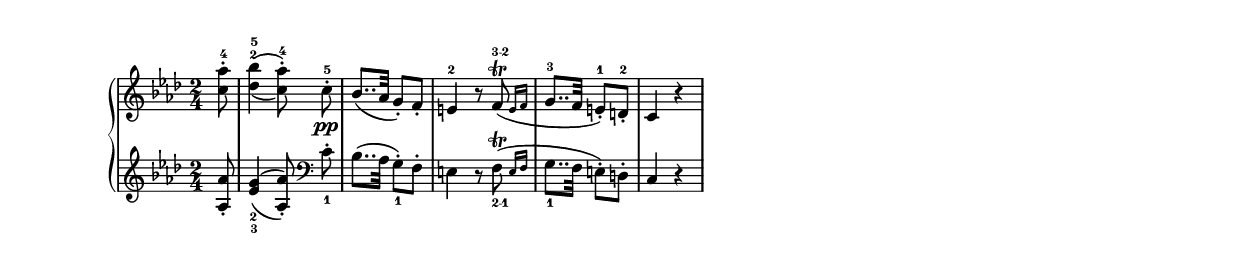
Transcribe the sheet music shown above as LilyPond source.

% Do not edit this file; it is automatically
% generated from Documentation/snippets/new
% This file is in the public domain.
%% Note: this file works from version 2.13.36
\version "2.13.36"
\include "english.ly"
#(set-global-staff-size 15)
\paper {
  ragged-right = ##t
  line-width = 17\cm
  indent = 0\cm
}


\header {
  lsrtags = "headwords"
  texidoc = ""
  doctitle = "headword"
} % begin verbatim


\layout {
  \context {
    \Score
    \override PaperColumn #'keep-inside-line = ##t
    \override NonMusicalPaperColumn #'keep-inside-line = ##t
  }
}

% NR 1.7 Editorial annotations

% Beethoven, Op. 31, No. 3
% Piano sonata 18, Movt II, Scherzo
% Measures 9 - 14

\new PianoStaff <<

  % RH Staff
  \new Staff {
    \clef treble
    \key af \major
    \time 2/4
    \set Staff.fingeringOrientations = #'(up)
    \set Score.currentBarNumber = #9
    \partial 8
    <af''-4 c''>8 \staccato
    |
    \set doubleSlurs = ##t
    <bf''-5 df''-2>4 (
    <af''-4 c''>8 \staccato )
    \noBeam
    c''8-5 \staccato \pp
    |
    \set doubleSlurs = ##f
    bf'8.. (
    af'32
    g'8 ) \staccato
    f'8 \staccato
    |
    e'4-2
    r8
    \once \override Script #'script-priority = #-100
    \afterGrace
    f'8 ( \trill ^ \markup { \finger "3-2" }
    { e'16 [ f'16 ] }
    |
    g'8..-3
    f'32
    e'8-1 ) \staccato
    d'8-2 \staccato
    |
    c'4
    r4
  }

  % LH Staff
  \new Staff {
    \key af \major
    \clef treble
    \override Fingering #'direction = #down
    \set Staff.fingeringOrientations = #'(down)
    \partial 8
    <af' af>8 \staccato
    \set doubleSlurs = ##t
    <g'-2 ef'-3>4 (
    <af' af>8 ) \staccato
    \noBeam
    \clef bass
    c'8-1 \staccato
    |
    \set doubleSlurs = ##f
    bf8.. (
    af32
    g8-1 ) \staccato
    f8 \staccato
    |
    e4
    r8
    \afterGrace
    f8 ( \trill _ \markup { \finger "2-1" }
    { e16 [ f16 ] }
    |
    g8..-1
    f32
    e8 ) \staccato
    d8 \staccato
    |
    c4
    r4
  }

>>
